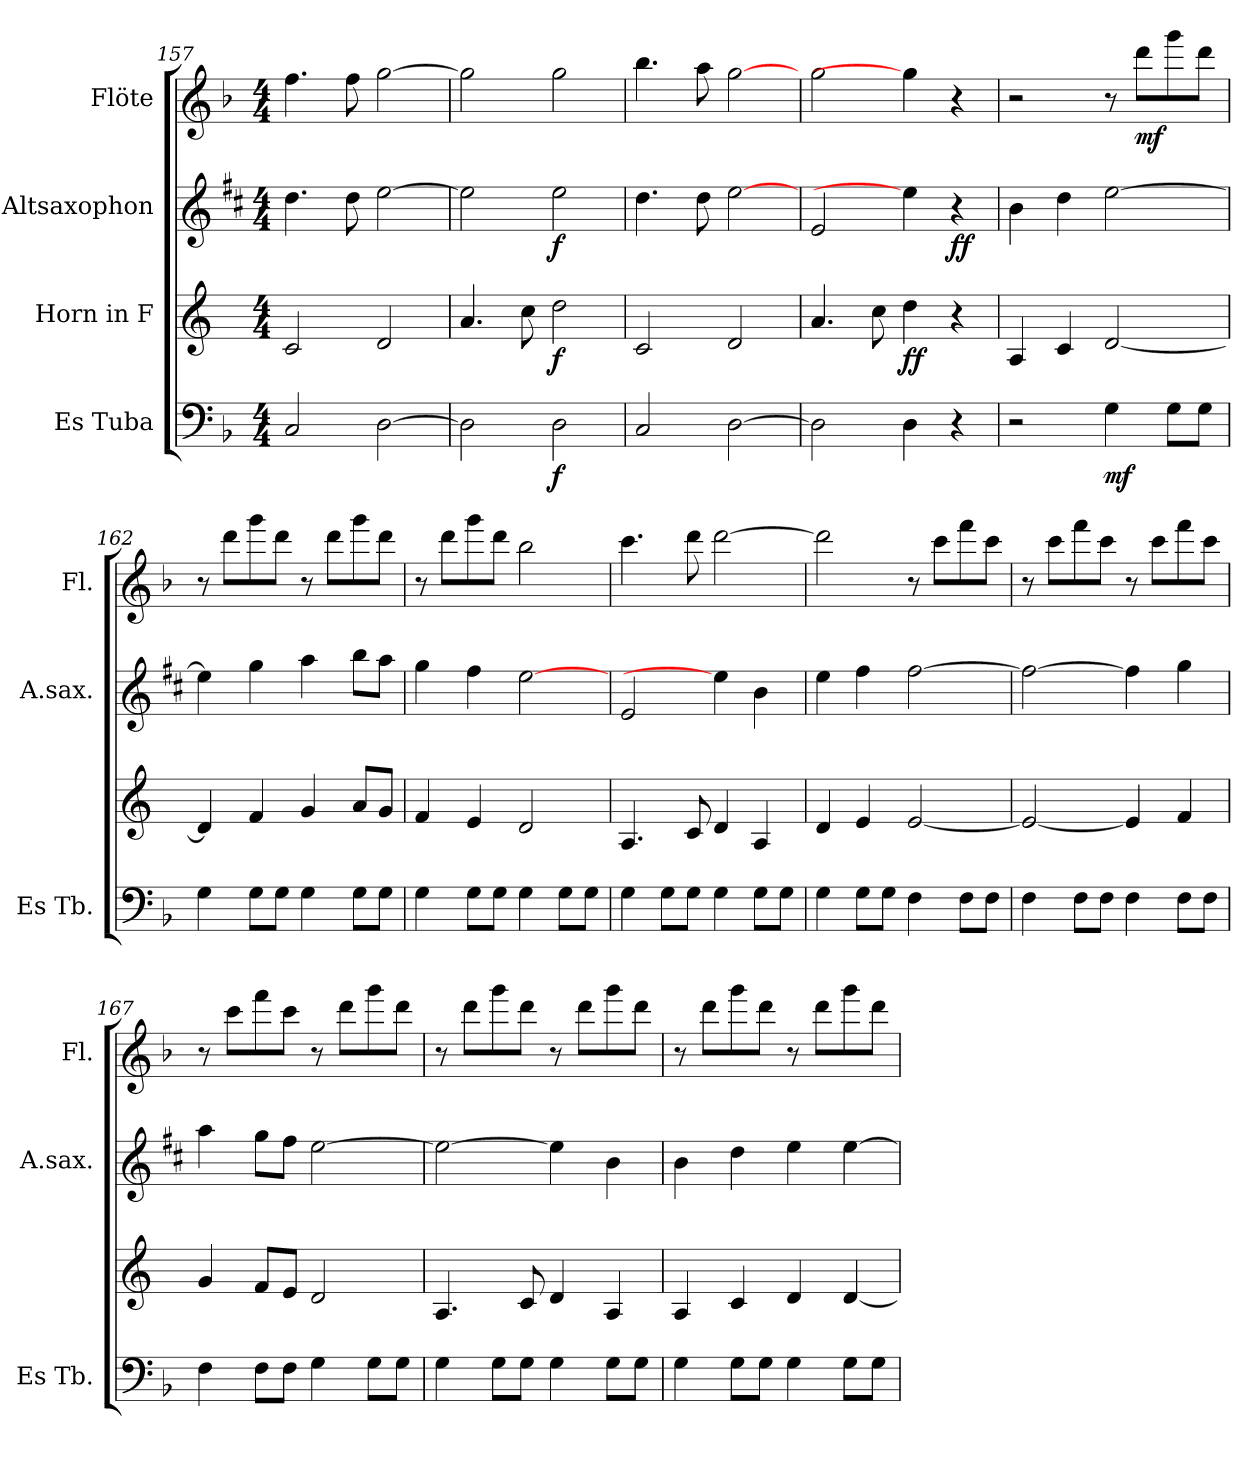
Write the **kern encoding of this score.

**kern	**dynam	**kern	**dynam	**kern	**dynam	**kern	**dynam
*part4	*part4	*part3	*part3	*part2	*part2	*part1	*part1
*staff4	*staff4	*staff3	*staff3	*staff2	*staff2	*staff1	*staff1
*I"Es Tuba	*	*I"Horn in F	*	*I"Altsaxophon	*	*I"Flöte	*
*I'Es Tb.	*	*	*	*I'A.sax.	*	*I'Fl.	*
!!LO:LB:g=z
*clefF4	*	*clefG2	*	*clefG2	*	*clefG2	*
*	*	*ITrd4c7	*	*ITrd5c9	*	*	*
*k[b-]	*	*k[b-]	*	*k[b-]	*	*k[b-]	*
*M4/4	*	*M4/4	*	*M4/4	*	*M4/4	*
=157	=157	=157	=157	=157	=157	=157	=157
2C/	.	2F/	.	4.f\	.	4.ff\	.
.	.	.	.	8f\	.	8ff\	.
[2D\	.	2G/	.	[2g\	.	[2gg\	.
=158	=158	=158	=158	=158	=158	=158	=158
2D\]	.	4.d/	.	2g\]	.	2gg\]	.
.	.	8f\	.	.	.	.	.
!	!LO:DY:b	!	!LO:DY:b	!	!LO:DY:b	!	!
2D\	f	2g\	f	2g\	f	2gg\	.
=159	=159	=159	=159	=159	=159	=159	=159
2C/	.	2F/	.	4.f\	.	4.bb-\	.
.	.	.	.	8f\	.	8aa\	.
[2D\	.	2G/	.	[2g\	.	[2gg\	.
=160	=160	=160	=160	=160	=160	=160	=160
2D\]	.	4.d/	.	2G/	.	2gg\	.
.	.	8f\	.	.	.	.	.
!	!	!	!LO:DY:b	!	!	!	!
4D\	.	4g\	ff	4g\]	.	4gg\]	.
!	!	!	!	!	!LO:DY:b	!	!
4r	.	4r	.	4r	ff	4r	.
=161	=161	=161	=161	=161	=161	=161	=161
2r	.	4D/	.	4d\	.	2r	.
.	.	4F/	.	4f\	.	.	.
!	!LO:DY:b	!	!	!	!	!	!
4G\	mf	[2G/	.	[2g\	.	8r	.
!	!	!	!	!	!	!	!LO:DY:b
.	.	.	.	.	.	8ddd\L	mf
8G\L	.	.	.	.	.	8ggg\	.
8G\J	.	.	.	.	.	8ddd\J	.
=162	=162	=162	=162	=162	=162	=162	=162
4G\	.	4G/]	.	4g\]	.	8r	.
.	.	.	.	.	.	8ddd\L	.
8G\L	.	4B-/	.	4b-\	.	8ggg\	.
8G\J	.	.	.	.	.	8ddd\J	.
4G\	.	4c/	.	4cc\	.	8r	.
.	.	.	.	.	.	8ddd\L	.
8G\L	.	8d/L	.	8dd\L	.	8ggg\	.
8G\J	.	8c/J	.	8cc\J	.	8ddd\J	.
!!LO:LB:g=z
=163	=163	=163	=163	=163	=163	=163	=163
4G\	.	4B-/	.	4b-\	.	8r	.
.	.	.	.	.	.	8ddd\L	.
8G\L	.	4A/	.	4a\	.	8ggg\	.
8G\J	.	.	.	.	.	8ddd\J	.
4G\	.	2G/	.	[2g\	.	2bb-\	.
8G\L	.	.	.	.	.	.	.
8G\J	.	.	.	.	.	.	.
=164	=164	=164	=164	=164	=164	=164	=164
4G\	.	4.D/	.	2G/	.	4.ccc\	.
8G\L	.	.	.	.	.	.	.
8G\J	.	8F/	.	.	.	8ddd\	.
4G\	.	4G/	.	4g\]	.	[2ddd\	.
8G\L	.	4D/	.	4d\	.	.	.
8G\J	.	.	.	.	.	.	.
=165	=165	=165	=165	=165	=165	=165	=165
4G\	.	4G/	.	4g\	.	2ddd\]	.
8G\L	.	4A/	.	4a\	.	.	.
8G\J	.	.	.	.	.	.	.
4F\	.	[2A/	.	[2a\	.	8r	.
.	.	.	.	.	.	8ccc\L	.
8F\L	.	.	.	.	.	8fff\	.
8F\J	.	.	.	.	.	8ccc\J	.
=166	=166	=166	=166	=166	=166	=166	=166
4F\	.	2A/_	.	2a\_	.	8r	.
.	.	.	.	.	.	8ccc\L	.
8F\L	.	.	.	.	.	8fff\	.
8F\J	.	.	.	.	.	8ccc\J	.
4F\	.	4A/]	.	4a\]	.	8r	.
.	.	.	.	.	.	8ccc\L	.
8F\L	.	4B-/	.	4b-\	.	8fff\	.
8F\J	.	.	.	.	.	8ccc\J	.
!!LO:PB:g=z
=167	=167	=167	=167	=167	=167	=167	=167
4F\	.	4c/	.	4cc\	.	8r	.
.	.	.	.	.	.	8ccc\L	.
8F\L	.	8B-/L	.	8b-\L	.	8fff\	.
8F\J	.	8A/J	.	8a\J	.	8ccc\J	.
4G\	.	2G/	.	[2g\	.	8r	.
.	.	.	.	.	.	8ddd\L	.
8G\L	.	.	.	.	.	8ggg\	.
8G\J	.	.	.	.	.	8ddd\J	.
=168	=168	=168	=168	=168	=168	=168	=168
4G\	.	4.D/	.	2g\_	.	8r	.
.	.	.	.	.	.	8ddd\L	.
8G\L	.	.	.	.	.	8ggg\	.
8G\J	.	8F/	.	.	.	8ddd\J	.
4G\	.	4G/	.	4g\]	.	8r	.
.	.	.	.	.	.	8ddd\L	.
8G\L	.	4D/	.	4d\	.	8ggg\	.
8G\J	.	.	.	.	.	8ddd\J	.
=169	=169	=169	=169	=169	=169	=169	=169
4G\	.	4D/	.	4d\	.	8r	.
.	.	.	.	.	.	8ddd\L	.
8G\L	.	4F/	.	4f\	.	8ggg\	.
8G\J	.	.	.	.	.	8ddd\J	.
4G\	.	4G/	.	4g\	.	8r	.
.	.	.	.	.	.	8ddd\L	.
8G\L	.	[4G/	.	[4g\	.	8ggg\	.
8G\J	.	.	.	.	.	8ddd\J	.
=	=	=	=	=	=	=	=
*-	*-	*-	*-	*-	*-	*-	*-
